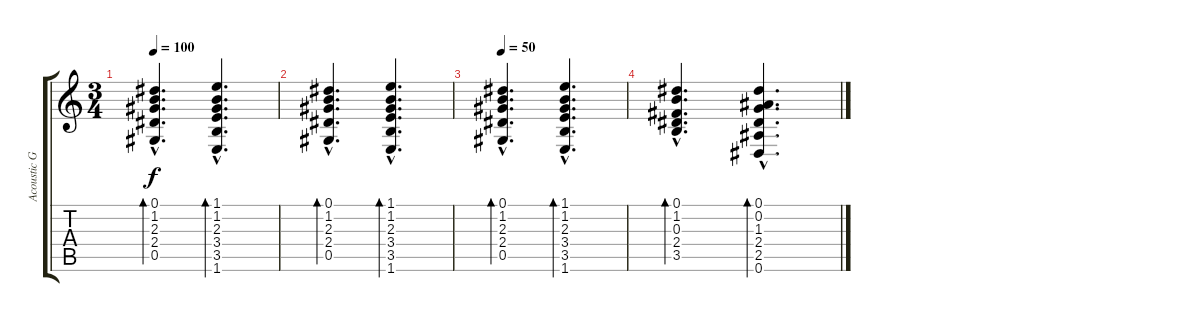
\track ("Acoustic Guitar II" "Acoustic G") {instrument acousticguitarnylon}
\staff {score tabs}
\tuning (Eb4 Bb3 Gb3 Db3 Ab2 Eb2) {hide}
\ts (3 4)
\tempo 100
\clef g2
\ks c
(0.1{hac} 1.2{hac} 2.3{hac} 2.4{hac} 0.5{hac}).4{d bd 120 dy f} (1.1{hac} 1.2{hac} 2.3{hac} 3.4{hac} 3.5{hac} 1.6{hac}).4{d bd 120} |
(0.1{hac} 1.2{hac} 2.3{hac} 2.4{hac} 0.5{hac}).4{d bd 120} (1.1{hac} 1.2{hac} 2.3{hac} 3.4{hac} 3.5{hac} 1.6{hac}).4{d bd 120} |
\tempo 50
(0.1{hac} 1.2{hac} 2.3{hac} 2.4{hac} 0.5{hac}).4{d bd 120} (1.1{hac} 1.2{hac} 2.3{hac} 3.4{hac} 3.5{hac} 1.6{hac}).4{d bd 120} |
(0.1{hac} 1.2{hac} 0.3{hac} 2.4{hac} 3.5{hac}).4{d bd 60} (0.1{hac} 0.2{hac} 1.3{hac} 2.4{hac} 2.5{hac} 0.6{hac}).4{d bd 60}
